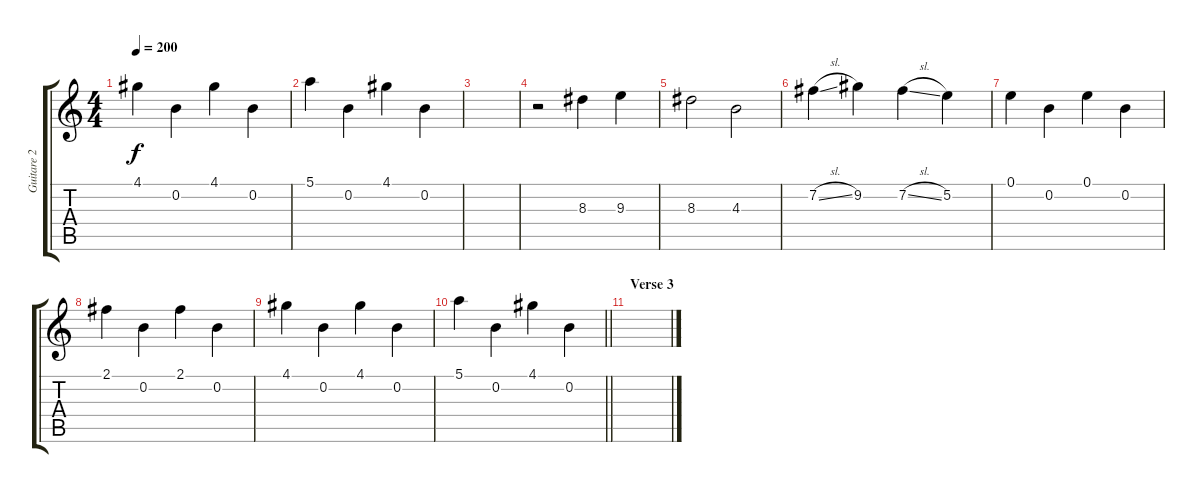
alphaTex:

\track ("Guitare 2" "Guitare 2") {instrument overdrivenguitar}
\staff {score tabs}
\tuning (E4 B3 G3 D3 A2 E2) {hide}
\ts (4 4)
\tempo 200
\clef g2
\ks c
4.1.4{dy f} 0.2.4 4.1.4 0.2.4 |
5.1.4 0.2.4 4.1.4 0.2.4 |
|
r.2 8.3.4 9.3.4 |
8.3.2 4.3.2 |
7.2{sl}.4 9.2.4 7.2{sl}.4 5.2.4 |
0.1.4 0.2.4 0.1.4 0.2.4 |
2.1.4 0.2.4 2.1.4 0.2.4 |
4.1.4 0.2.4 4.1.4 0.2.4 |
\barLineRight lightlight
5.1.4 0.2.4 4.1.4 0.2.4 |
\section ("" "Verse 3")
